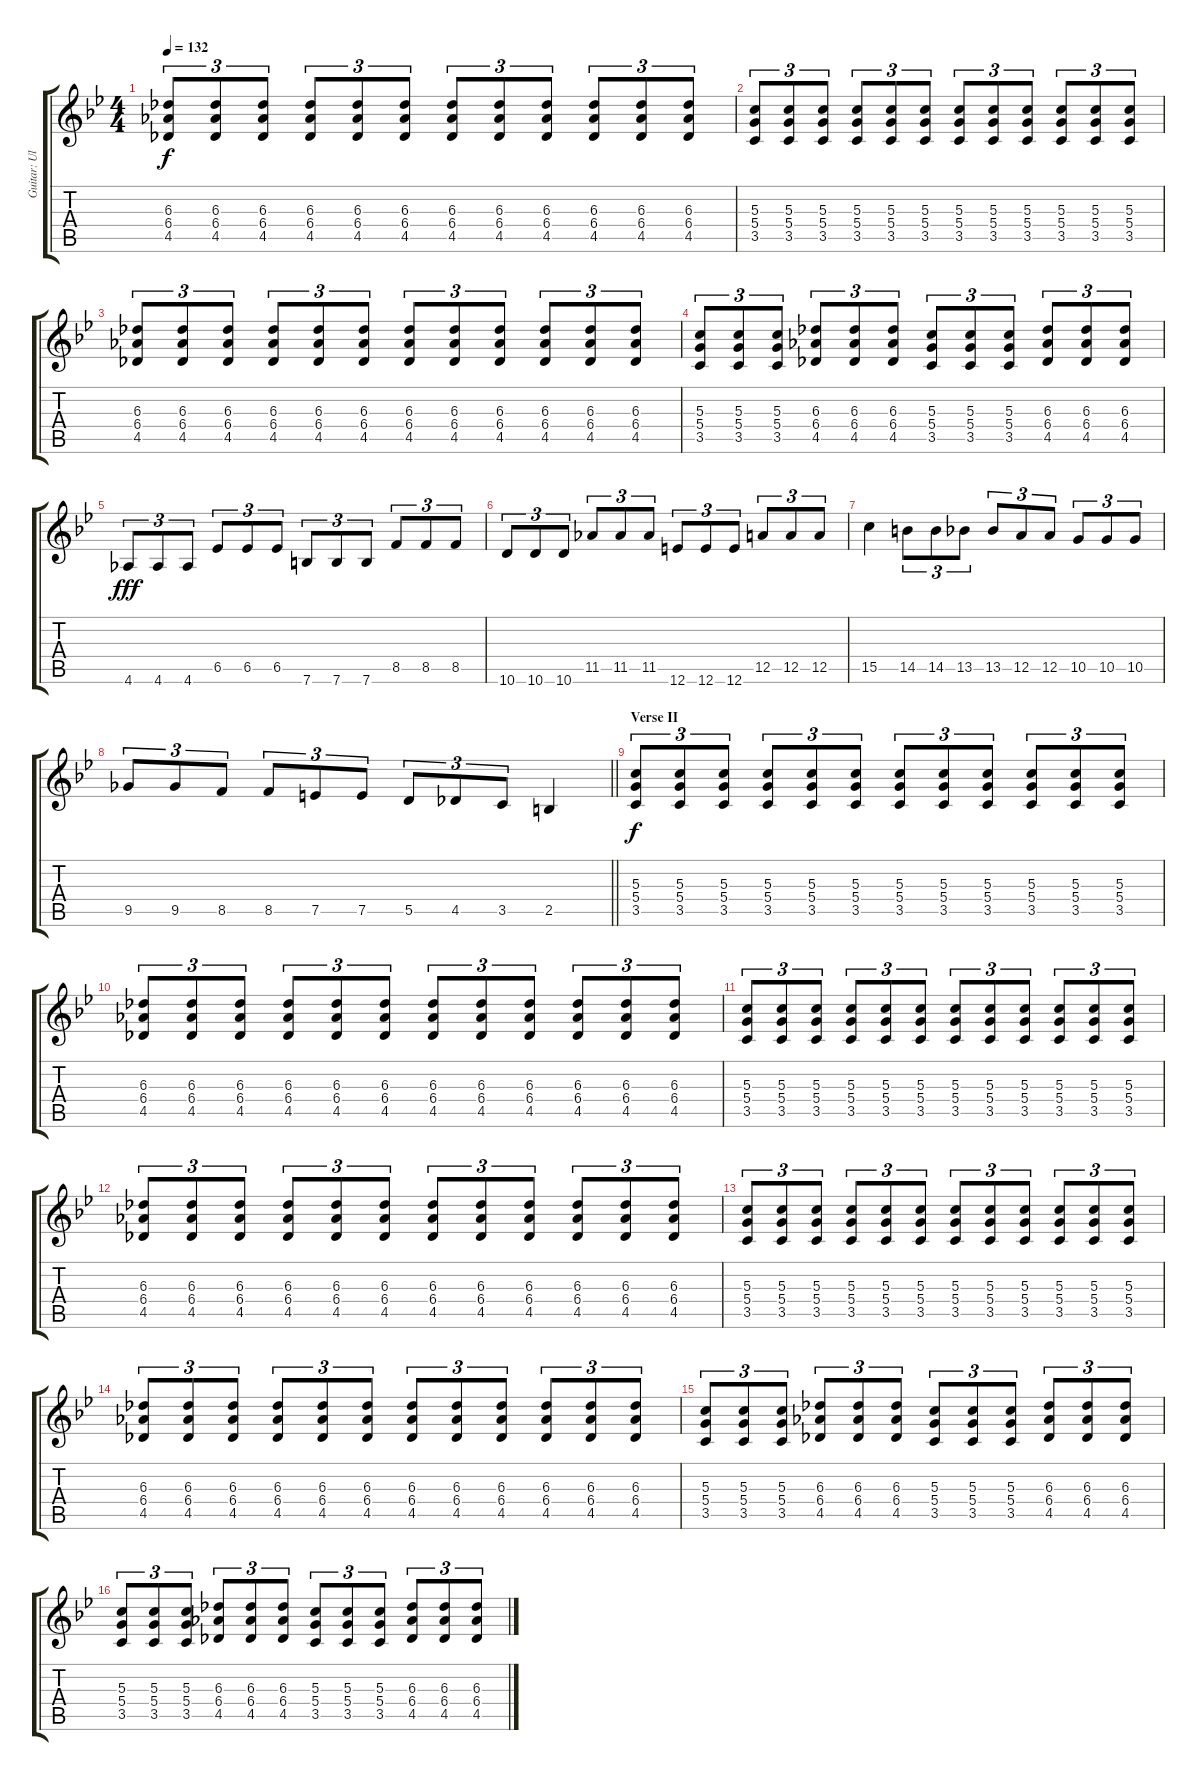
\track ("Guitar: Ulrich" "Guitar: Ul") {instrument distortionguitar}
\staff {score tabs}
\tuning (E4 B3 G3 D3 A2 E2) {hide}
\ts (4 4)
\tempo 132
\clef g2
\ks bb
(6.3 6.4 4.5).8{tu (3 2) dy f} (6.3 6.4 4.5).8{tu (3 2)} (6.3 6.4 4.5).8{tu (3 2)} (6.3 6.4 4.5).8{tu (3 2)} (6.3 6.4 4.5).8{tu (3 2)} (6.3 6.4 4.5).8{tu (3 2)} (6.3 6.4 4.5).8{tu (3 2)} (6.3 6.4 4.5).8{tu (3 2)} (6.3 6.4 4.5).8{tu (3 2)} (6.3 6.4 4.5).8{tu (3 2)} (6.3 6.4 4.5).8{tu (3 2)} (6.3 6.4 4.5).8{tu (3 2)} |
(5.3 5.4 3.5).8{tu (3 2)} (5.3 5.4 3.5).8{tu (3 2)} (5.3 5.4 3.5).8{tu (3 2)} (5.3 5.4 3.5).8{tu (3 2)} (5.3 5.4 3.5).8{tu (3 2)} (5.3 5.4 3.5).8{tu (3 2)} (5.3 5.4 3.5).8{tu (3 2)} (5.3 5.4 3.5).8{tu (3 2)} (5.3 5.4 3.5).8{tu (3 2)} (5.3 5.4 3.5).8{tu (3 2)} (5.3 5.4 3.5).8{tu (3 2)} (5.3 5.4 3.5).8{tu (3 2)} |
(6.3 6.4 4.5).8{tu (3 2)} (6.3 6.4 4.5).8{tu (3 2)} (6.3 6.4 4.5).8{tu (3 2)} (6.3 6.4 4.5).8{tu (3 2)} (6.3 6.4 4.5).8{tu (3 2)} (6.3 6.4 4.5).8{tu (3 2)} (6.3 6.4 4.5).8{tu (3 2)} (6.3 6.4 4.5).8{tu (3 2)} (6.3 6.4 4.5).8{tu (3 2)} (6.3 6.4 4.5).8{tu (3 2)} (6.3 6.4 4.5).8{tu (3 2)} (6.3 6.4 4.5).8{tu (3 2)} |
(5.3 5.4 3.5).8{tu (3 2)} (5.3 5.4 3.5).8{tu (3 2)} (5.3 5.4 3.5).8{tu (3 2)} (6.3 6.4 4.5).8{tu (3 2)} (6.3 6.4 4.5).8{tu (3 2)} (6.3 6.4 4.5).8{tu (3 2)} (5.3 5.4 3.5).8{tu (3 2)} (5.3 5.4 3.5).8{tu (3 2)} (5.3 5.4 3.5).8{tu (3 2)} (6.3 6.4 4.5).8{tu (3 2)} (6.3 6.4 4.5).8{tu (3 2)} (6.3 6.4 4.5).8{tu (3 2)} |
4.6.8{tu (3 2) dy fff} 4.6.8{tu (3 2)} 4.6.8{tu (3 2)} 6.5.8{tu (3 2)} 6.5.8{tu (3 2)} 6.5.8{tu (3 2)} 7.6.8{tu (3 2)} 7.6.8{tu (3 2)} 7.6.8{tu (3 2)} 8.5.8{tu (3 2)} 8.5.8{tu (3 2)} 8.5.8{tu (3 2)} |
10.6.8{tu (3 2)} 10.6.8{tu (3 2)} 10.6.8{tu (3 2)} 11.5.8{tu (3 2)} 11.5.8{tu (3 2)} 11.5.8{tu (3 2)} 12.6.8{tu (3 2)} 12.6.8{tu (3 2)} 12.6.8{tu (3 2)} 12.5.8{tu (3 2)} 12.5.8{tu (3 2)} 12.5.8{tu (3 2)} |
15.5.4 14.5.8{tu (3 2)} 14.5.8{tu (3 2)} 13.5.8{tu (3 2)} 13.5.8{tu (3 2)} 12.5.8{tu (3 2)} 12.5.8{tu (3 2)} 10.5.8{tu (3 2)} 10.5.8{tu (3 2)} 10.5.8{tu (3 2)} |
\barLineRight lightlight
9.5.8{tu (3 2)} 9.5.8{tu (3 2)} 8.5.8{tu (3 2)} 8.5.8{tu (3 2)} 7.5.8{tu (3 2)} 7.5.8{tu (3 2)} 5.5.8{tu (3 2)} 4.5.8{tu (3 2)} 3.5.8{tu (3 2)} 2.5.4 |
\section ("" "Verse II")
(5.3 5.4 3.5).8{tu (3 2) dy f} (5.3 5.4 3.5).8{tu (3 2)} (5.3 5.4 3.5).8{tu (3 2)} (5.3 5.4 3.5).8{tu (3 2)} (5.3 5.4 3.5).8{tu (3 2)} (5.3 5.4 3.5).8{tu (3 2)} (5.3 5.4 3.5).8{tu (3 2)} (5.3 5.4 3.5).8{tu (3 2)} (5.3 5.4 3.5).8{tu (3 2)} (5.3 5.4 3.5).8{tu (3 2)} (5.3 5.4 3.5).8{tu (3 2)} (5.3 5.4 3.5).8{tu (3 2)} |
(6.3 6.4 4.5).8{tu (3 2)} (6.3 6.4 4.5).8{tu (3 2)} (6.3 6.4 4.5).8{tu (3 2)} (6.3 6.4 4.5).8{tu (3 2)} (6.3 6.4 4.5).8{tu (3 2)} (6.3 6.4 4.5).8{tu (3 2)} (6.3 6.4 4.5).8{tu (3 2)} (6.3 6.4 4.5).8{tu (3 2)} (6.3 6.4 4.5).8{tu (3 2)} (6.3 6.4 4.5).8{tu (3 2)} (6.3 6.4 4.5).8{tu (3 2)} (6.3 6.4 4.5).8{tu (3 2)} |
(5.3 5.4 3.5).8{tu (3 2)} (5.3 5.4 3.5).8{tu (3 2)} (5.3 5.4 3.5).8{tu (3 2)} (5.3 5.4 3.5).8{tu (3 2)} (5.3 5.4 3.5).8{tu (3 2)} (5.3 5.4 3.5).8{tu (3 2)} (5.3 5.4 3.5).8{tu (3 2)} (5.3 5.4 3.5).8{tu (3 2)} (5.3 5.4 3.5).8{tu (3 2)} (5.3 5.4 3.5).8{tu (3 2)} (5.3 5.4 3.5).8{tu (3 2)} (5.3 5.4 3.5).8{tu (3 2)} |
(6.3 6.4 4.5).8{tu (3 2)} (6.3 6.4 4.5).8{tu (3 2)} (6.3 6.4 4.5).8{tu (3 2)} (6.3 6.4 4.5).8{tu (3 2)} (6.3 6.4 4.5).8{tu (3 2)} (6.3 6.4 4.5).8{tu (3 2)} (6.3 6.4 4.5).8{tu (3 2)} (6.3 6.4 4.5).8{tu (3 2)} (6.3 6.4 4.5).8{tu (3 2)} (6.3 6.4 4.5).8{tu (3 2)} (6.3 6.4 4.5).8{tu (3 2)} (6.3 6.4 4.5).8{tu (3 2)} |
(5.3 5.4 3.5).8{tu (3 2)} (5.3 5.4 3.5).8{tu (3 2)} (5.3 5.4 3.5).8{tu (3 2)} (5.3 5.4 3.5).8{tu (3 2)} (5.3 5.4 3.5).8{tu (3 2)} (5.3 5.4 3.5).8{tu (3 2)} (5.3 5.4 3.5).8{tu (3 2)} (5.3 5.4 3.5).8{tu (3 2)} (5.3 5.4 3.5).8{tu (3 2)} (5.3 5.4 3.5).8{tu (3 2)} (5.3 5.4 3.5).8{tu (3 2)} (5.3 5.4 3.5).8{tu (3 2)} |
(6.3 6.4 4.5).8{tu (3 2)} (6.3 6.4 4.5).8{tu (3 2)} (6.3 6.4 4.5).8{tu (3 2)} (6.3 6.4 4.5).8{tu (3 2)} (6.3 6.4 4.5).8{tu (3 2)} (6.3 6.4 4.5).8{tu (3 2)} (6.3 6.4 4.5).8{tu (3 2)} (6.3 6.4 4.5).8{tu (3 2)} (6.3 6.4 4.5).8{tu (3 2)} (6.3 6.4 4.5).8{tu (3 2)} (6.3 6.4 4.5).8{tu (3 2)} (6.3 6.4 4.5).8{tu (3 2)} |
(5.3 5.4 3.5).8{tu (3 2)} (5.3 5.4 3.5).8{tu (3 2)} (5.3 5.4 3.5).8{tu (3 2)} (6.3 6.4 4.5).8{tu (3 2)} (6.3 6.4 4.5).8{tu (3 2)} (6.3 6.4 4.5).8{tu (3 2)} (5.3 5.4 3.5).8{tu (3 2)} (5.3 5.4 3.5).8{tu (3 2)} (5.3 5.4 3.5).8{tu (3 2)} (6.3 6.4 4.5).8{tu (3 2)} (6.3 6.4 4.5).8{tu (3 2)} (6.3 6.4 4.5).8{tu (3 2)} |
(5.3 5.4 3.5).8{tu (3 2)} (5.3 5.4 3.5).8{tu (3 2)} (5.3 5.4 3.5).8{tu (3 2)} (6.3 6.4 4.5).8{tu (3 2)} (6.3 6.4 4.5).8{tu (3 2)} (6.3 6.4 4.5).8{tu (3 2)} (5.3 5.4 3.5).8{tu (3 2)} (5.3 5.4 3.5).8{tu (3 2)} (5.3 5.4 3.5).8{tu (3 2)} (6.3 6.4 4.5).8{tu (3 2)} (6.3 6.4 4.5).8{tu (3 2)} (6.3 6.4 4.5).8{tu (3 2)}
